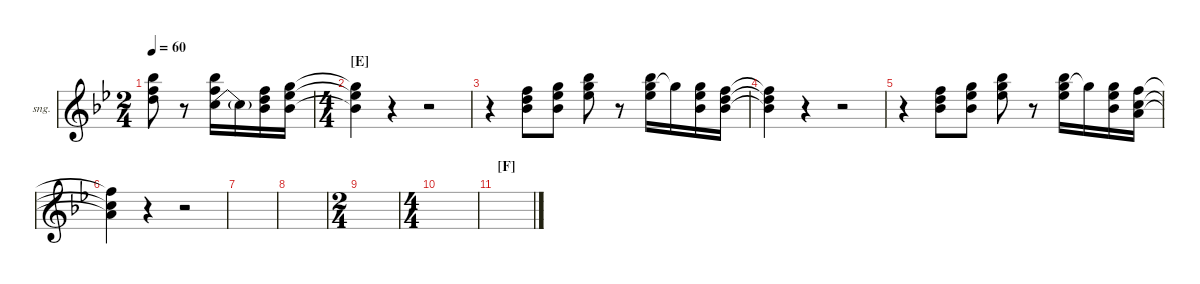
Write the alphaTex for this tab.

\defaultSystemsLayout 4
\hideDynamics
\bracketExtendMode nobrackets
\firstSystemTrackNameOrientation horizontal
\otherSystemsTrackNameOrientation horizontal
\track ("Singer" "sng.") {instrument synthbrass1}
\staff {score}
\tuning (E4 B3 G3 D3 A2 E2)
\ts (2 4)
\beaming (8 2 2)
\tempo 60
\clef g2
\ks bb
(18.1{acc b} 18.2{acc forcenatural} 19.3{acc forcenatural}).8{dy mf beam Down} r.8{beam Down} (18.1{acc b} 18.2{acc forcenatural} 17.3{be (bendrelease 0 0 0.6 4 20.4 4 30 0) acc forcenatural}).16{beam Down} 17.3{t acc forcenatural}.16{beam Down} (6.1{acc b} 15.2{acc forcenatural} 22.3{acc forcenatural}).16{beam Down} (15.1{acc forcenatural} 16.2{acc b} 15.3{acc b}).16{beam Down} |
\ts (4 4)
\beaming (8 2 2 2 2)
\section ("E" "")
(15.3{t acc b} 16.2{t acc b} 15.1{t acc forcenatural}).4{beam Down} r.4{beam Down} r.2{beam Down} |
r.4{beam Down} (13.1{acc forcenatural} 15.2{acc forcenatural} 15.3{acc b}).8{beam Down} (15.3{acc b} 16.2{acc b} 15.1{acc forcenatural}).8{beam Down} (18.1{acc b} 20.2{acc forcenatural} 20.3{acc b}).8{beam Down} r.8{beam Down} (18.1{acc b} 20.2{acc forcenatural} 20.3{acc b}).16{beam Down} 20.2{t acc forcenatural}.16{beam Down} (15.1{acc forcenatural} 16.2{acc b} 15.3{acc b}).16{beam Down} (6.1{acc b} 15.2{acc forcenatural} 22.3{acc forcenatural}).16{beam Down} |
(22.3{t acc forcenatural} 15.2{t acc forcenatural} 6.1{t acc b}).4{beam Down} r.4{beam Down} r.2{beam Down} |
r.4{beam Down} (13.1{acc forcenatural} 15.2{acc forcenatural} 15.3{acc b}).8{beam Down} (15.3{acc b} 16.2{acc b} 15.1{acc forcenatural}).8{beam Down} (18.1{acc b} 20.2{acc forcenatural} 20.3{acc b}).8{beam Down} r.8{beam Down} (18.1{acc b} 20.2{acc forcenatural} 20.3{acc b}).16{beam Down} 20.2{t acc forcenatural}.16{beam Down} (15.1{acc forcenatural} 16.2{acc b} 15.3{acc b}).16{beam Down} (5.1{acc forcenatural} 13.2{acc forcenatural} 22.3{acc forcenatural}).16{beam Down} |
(5.1{t acc forcenatural} 13.2{t acc forcenatural} 22.3{t acc forcenatural}).4{beam Down} r.4{beam Down} r.2{beam Down} |
|
|
\ts (2 4)
\beaming (8 2 2)
|
\ts (4 4)
\beaming (8 2 2 2 2)
|
\section ("F" "")
